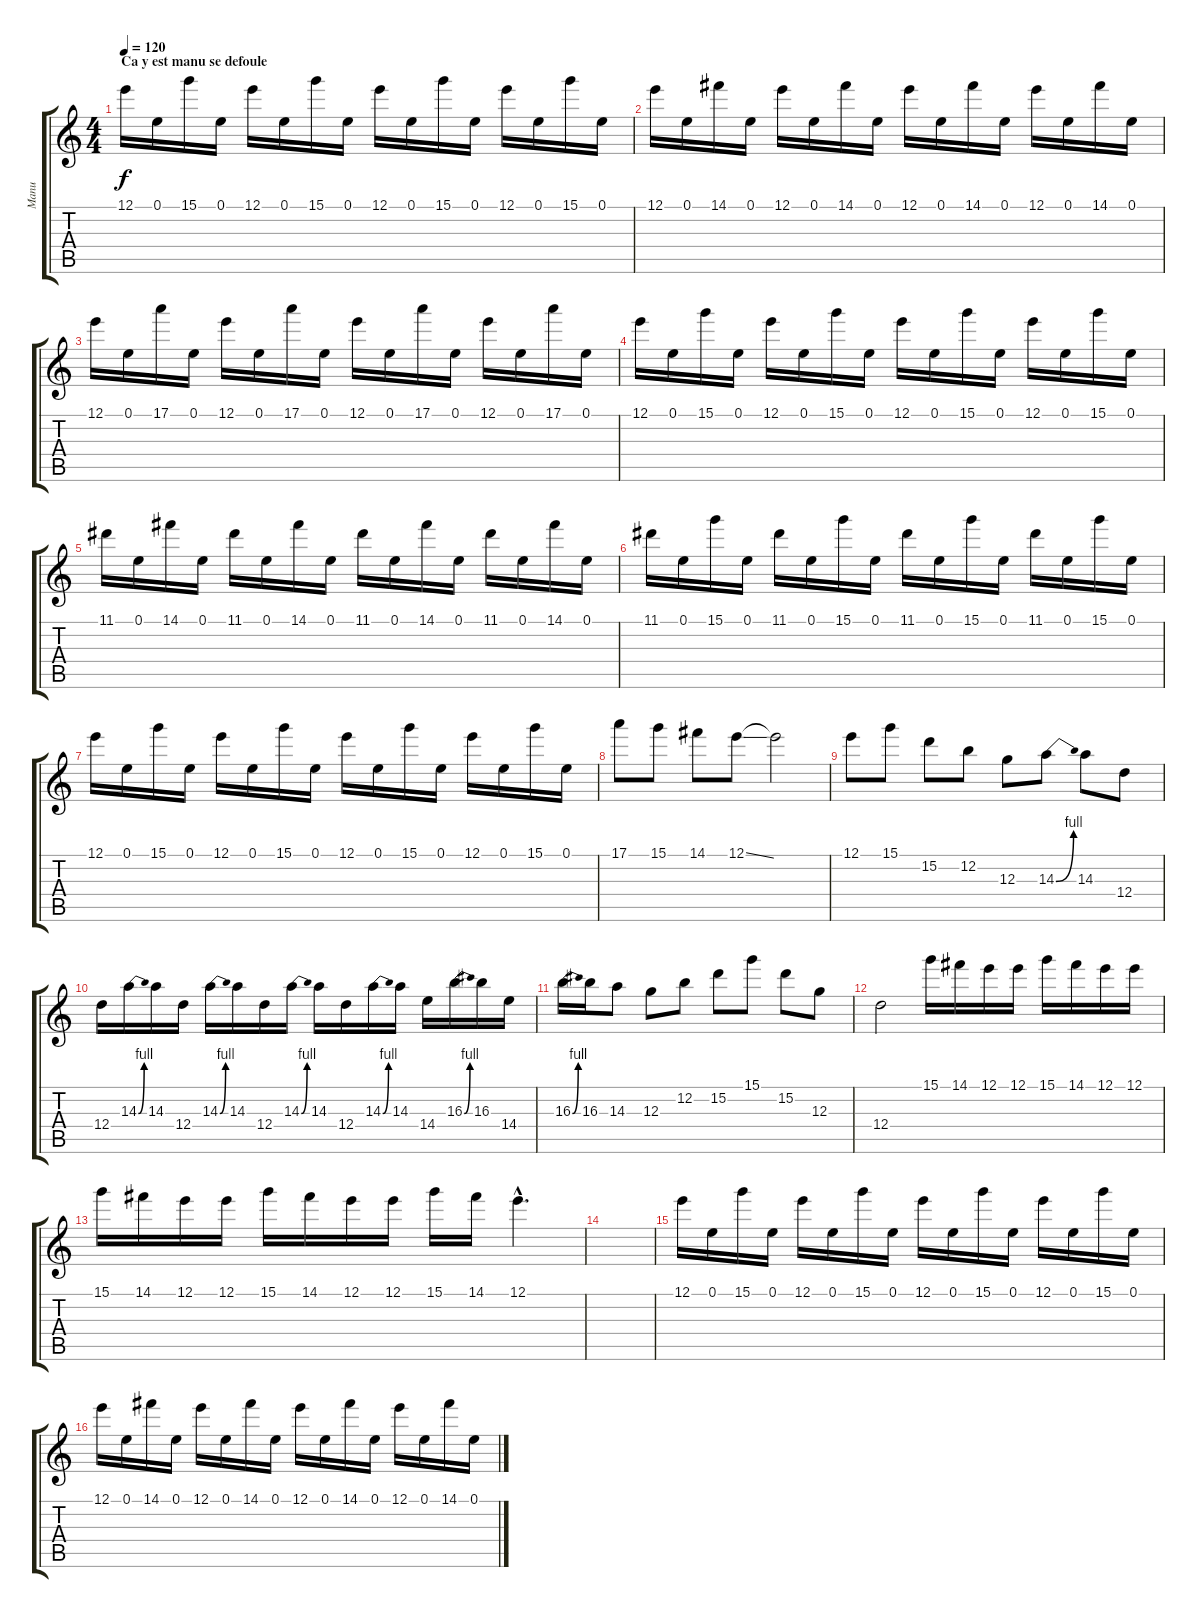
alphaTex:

\track ("Manu" "Manu") {instrument distortionguitar}
\staff {score tabs}
\tuning (E4 B3 G3 D3 A2 D2) {hide}
\ts (4 4)
\section ("" " Ca y est manu se defoule")
\tempo 120
\clef g2
\ks c
12.1.16{dy f volume 16 balance 8 instrument distortionguitar} 0.1.16 15.1.16 0.1.16 12.1.16 0.1.16 15.1.16 0.1.16 12.1.16 0.1.16 15.1.16 0.1.16 12.1.16 0.1.16 15.1.16 0.1.16 |
12.1.16 0.1.16 14.1.16 0.1.16 12.1.16 0.1.16 14.1.16 0.1.16 12.1.16 0.1.16 14.1.16 0.1.16 12.1.16 0.1.16 14.1.16 0.1.16 |
12.1.16 0.1.16 17.1.16 0.1.16 12.1.16 0.1.16 17.1.16 0.1.16 12.1.16 0.1.16 17.1.16 0.1.16 12.1.16 0.1.16 17.1.16 0.1.16 |
12.1.16 0.1.16 15.1.16 0.1.16 12.1.16 0.1.16 15.1.16 0.1.16 12.1.16 0.1.16 15.1.16 0.1.16 12.1.16 0.1.16 15.1.16 0.1.16 |
11.1.16 0.1.16 14.1.16 0.1.16 11.1.16 0.1.16 14.1.16 0.1.16 11.1.16 0.1.16 14.1.16 0.1.16 11.1.16 0.1.16 14.1.16 0.1.16 |
11.1.16 0.1.16 15.1.16 0.1.16 11.1.16 0.1.16 15.1.16 0.1.16 11.1.16 0.1.16 15.1.16 0.1.16 11.1.16 0.1.16 15.1.16 0.1.16 |
12.1.16{volume 16 balance 8 instrument distortionguitar} 0.1.16 15.1.16 0.1.16 12.1.16 0.1.16 15.1.16 0.1.16 12.1.16 0.1.16 15.1.16 0.1.16 12.1.16 0.1.16 15.1.16 0.1.16 |
17.1.8 15.1.8 14.1.8 12.1{ss}.8 12.1{t}.2 |
12.1.8 15.1.8 15.2.8 12.2.8 12.3.8 14.3{be (bend 0 0 60 4)}.8 14.3.8 12.4.8 |
12.4.16 14.3{be (bend 0 0 60 4)}.16 14.3.16 12.4.16 14.3{be (bend 0 0 60 4)}.16 14.3.16 12.4.16 14.3{be (bend 0 0 60 4)}.16 14.3.16 12.4.16 14.3{be (bend 0 0 60 4)}.16 14.3.16 14.4.16 16.3{be (bend 0 0 60 4)}.16 16.3.16 14.4.16 |
16.3{be (bend 0 0 60 4)}.16 16.3.16 14.3.8 12.3.8 12.2.8 15.2.8 15.1.8 15.2.8 12.3.8 |
12.4.2 15.1.16 14.1.16 12.1.16 12.1.16 15.1.16 14.1.16 12.1.16 12.1.16 |
15.1.16 14.1.16 12.1.16 12.1.16 15.1.16 14.1.16 12.1.16 12.1.16 15.1.16 14.1.16 12.1{hac}.4{d} |
|
12.1.16{volume 16 balance 8 instrument distortionguitar} 0.1.16 15.1.16 0.1.16 12.1.16 0.1.16 15.1.16 0.1.16 12.1.16 0.1.16 15.1.16 0.1.16 12.1.16 0.1.16 15.1.16 0.1.16 |
12.1.16 0.1.16 14.1.16 0.1.16 12.1.16 0.1.16 14.1.16 0.1.16 12.1.16 0.1.16 14.1.16 0.1.16 12.1.16 0.1.16 14.1.16 0.1.16
